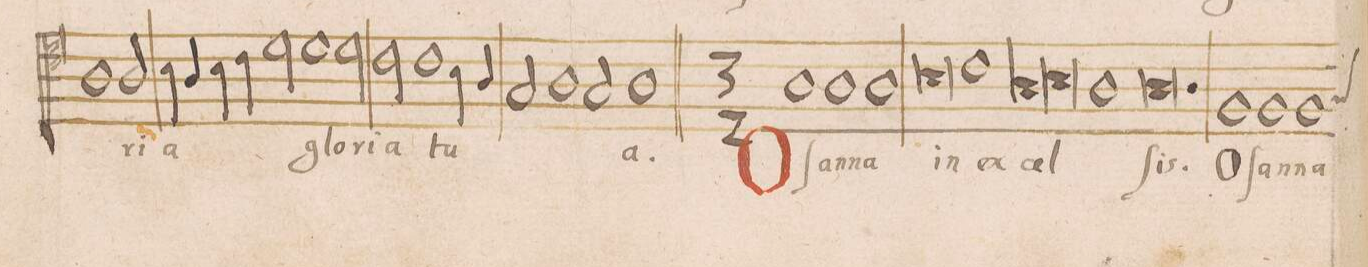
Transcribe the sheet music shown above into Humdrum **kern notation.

**kern	**text
*I"ALTVS	*
*clefC4	*
*k[]	*
*met(C|)	*
*M2/1	*
1A	.
2A/	-ri-
=21-	=21-
4B\	-a
4A/	.
4B\	.
4c\	.
2d\	.
1d\	glo-
=22-	=22-
2d\	-ri-
2c\	-a
1c\	tu-
=23-	=23-
4B\	.
4A/	.
2G/	.
1A\	.
=24-	=24-
2G/	.
1A	-a.
=25||-	=25||-
*M3/2	*
1A	O-
1A	-ſan-
1A	-na
=26-	=26-
0B	in
1c	ex-
=27-	=27-
*lig	*
1A	-cel-
1B	.
*Xlig	*
1A	.
=28-	=28-
0.A	-ſis.
=29-	=29-
1F	O-
1F	-ſan-
1F	-na
*custos:G	*
=30-	=30-
*-	*-
